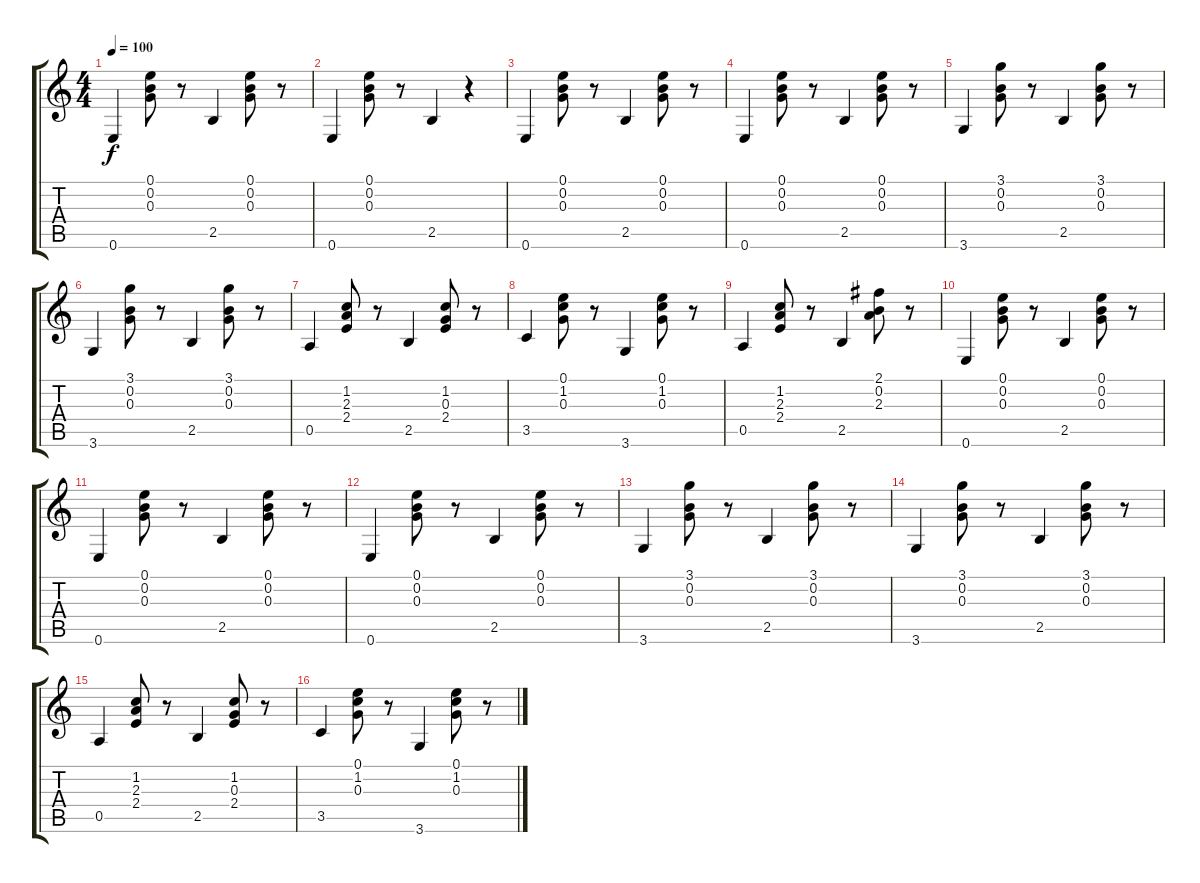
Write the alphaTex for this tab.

\track "" {instrument acousticguitarnylon}
\staff {score tabs}
\tuning (E4 B3 G3 D3 A2 E2) {hide}
\ts (4 4)
\tempo 100
\clef g2
\ks c
0.6.4{dy f instrument acousticguitarnylon} (0.1 0.2 0.3).8 r.8 2.5.4 (0.1 0.2 0.3).8 r.8 |
0.6.4 (0.1 0.2 0.3).8 r.8 2.5.4 r.4 |
0.6.4 (0.1 0.2 0.3).8 r.8 2.5.4 (0.1 0.2 0.3).8 r.8 |
0.6.4 (0.1 0.2 0.3).8 r.8 2.5.4 (0.1 0.2 0.3).8 r.8 |
3.6.4 (3.1 0.2 0.3).8 r.8 2.5.4 (3.1 0.2 0.3).8 r.8 |
3.6.4 (3.1 0.2 0.3).8 r.8 2.5.4 (3.1 0.2 0.3).8 r.8 |
0.5.4 (1.2 2.3 2.4).8 r.8 2.5.4 (1.2 0.3 2.4).8 r.8 |
3.5.4 (0.1 1.2 0.3).8 r.8 3.6.4 (0.1 1.2 0.3).8 r.8 |
0.5.4 (1.2 2.3 2.4).8 r.8 2.5.4 (2.1 0.2 2.3).8 r.8 |
0.6.4 (0.1 0.2 0.3).8 r.8 2.5.4 (0.1 0.2 0.3).8 r.8 |
0.6.4 (0.1 0.2 0.3).8 r.8 2.5.4 (0.1 0.2 0.3).8 r.8 |
0.6.4 (0.1 0.2 0.3).8 r.8 2.5.4 (0.1 0.2 0.3).8 r.8 |
3.6.4 (3.1 0.2 0.3).8 r.8 2.5.4 (3.1 0.2 0.3).8 r.8 |
3.6.4 (3.1 0.2 0.3).8 r.8 2.5.4 (3.1 0.2 0.3).8 r.8 |
0.5.4 (1.2 2.3 2.4).8 r.8 2.5.4 (1.2 0.3 2.4).8 r.8 |
3.5.4 (0.1 1.2 0.3).8 r.8 3.6.4 (0.1 1.2 0.3).8 r.8
